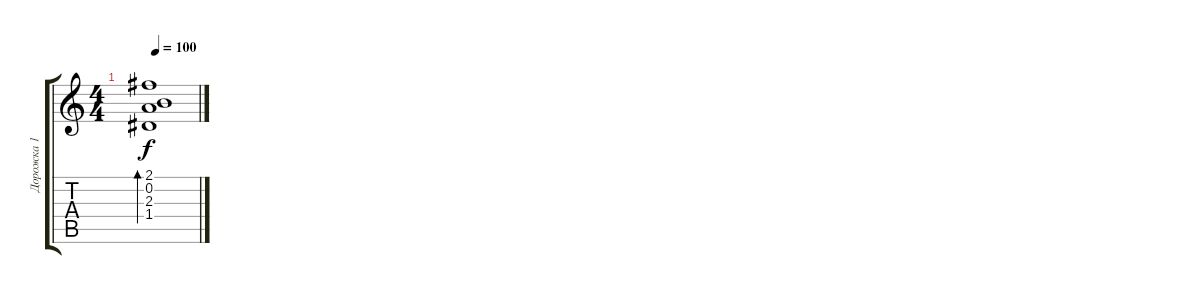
\track ("Дорожка 1" "Дорожка 1") {instrument electricguitarjazz}
\staff {score tabs}
\tuning (E4 B3 G3 D3 A2 E2) {hide}
\ts (4 4)
\tempo 100
\clef g2
\ks c
(2.1 0.2 2.3 1.4).1{bd 240 dy f}
